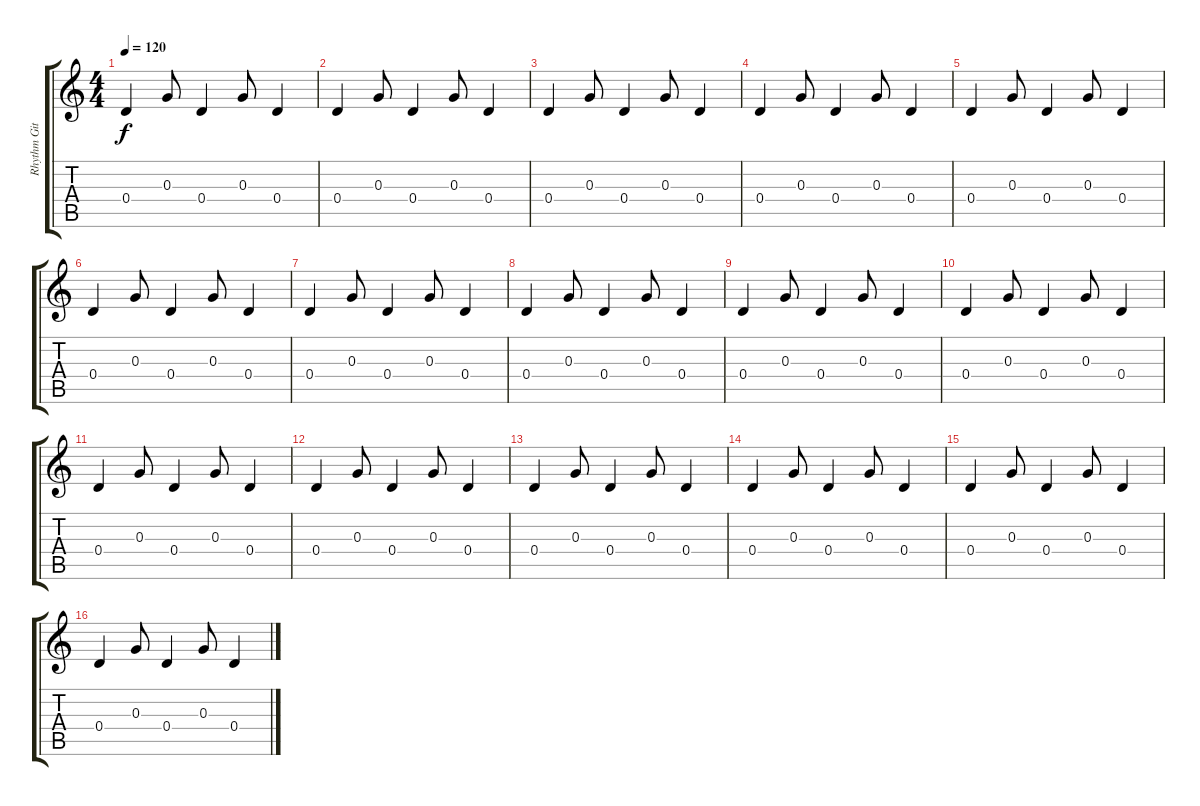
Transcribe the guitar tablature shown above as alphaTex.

\track ("Rhythm Git. I" "Rhythm Git") {instrument acousticguitarsteel}
\staff {score tabs}
\tuning (E4 B3 G3 D3 A2 E2) {hide}
\ts (4 4)
\tempo 120
\clef g2
\ks c
0.4.4{dy f} 0.3.8 0.4.4 0.3.8 0.4.4 |
0.4.4 0.3.8 0.4.4 0.3.8 0.4.4 |
0.4.4 0.3.8 0.4.4 0.3.8 0.4.4 |
0.4.4 0.3.8 0.4.4 0.3.8 0.4.4 |
0.4.4 0.3.8 0.4.4 0.3.8 0.4.4 |
0.4.4 0.3.8 0.4.4 0.3.8 0.4.4 |
0.4.4 0.3.8 0.4.4 0.3.8 0.4.4 |
0.4.4 0.3.8 0.4.4 0.3.8 0.4.4 |
0.4.4 0.3.8 0.4.4 0.3.8 0.4.4 |
0.4.4 0.3.8 0.4.4 0.3.8 0.4.4 |
0.4.4 0.3.8 0.4.4 0.3.8 0.4.4 |
0.4.4 0.3.8 0.4.4 0.3.8 0.4.4 |
0.4.4 0.3.8 0.4.4 0.3.8 0.4.4 |
0.4.4 0.3.8 0.4.4 0.3.8 0.4.4 |
0.4.4 0.3.8 0.4.4 0.3.8 0.4.4 |
0.4.4 0.3.8 0.4.4 0.3.8 0.4.4
